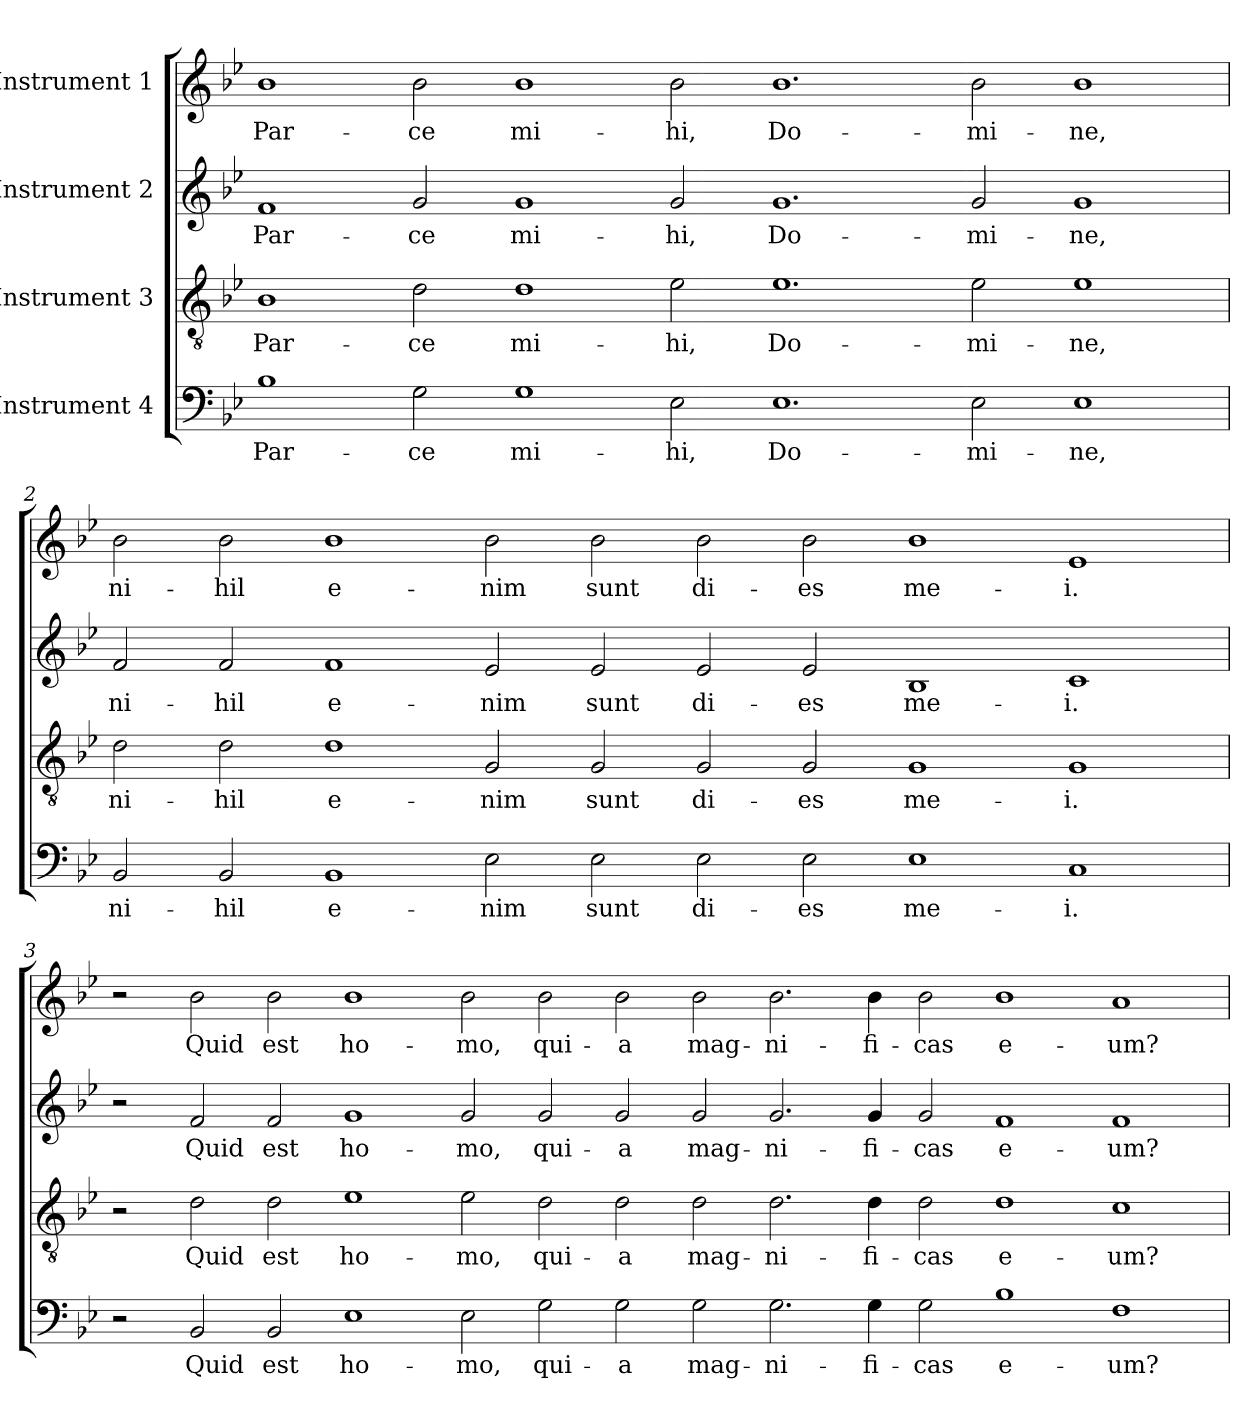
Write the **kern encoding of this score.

**kern	**text	**kern	**text	**kern	**text	**kern	**text
*part4	*part4	*part3	*part3	*part2	*part2	*part1	*part1
*staff4	*staff4	*staff3	*staff3	*staff2	*staff2	*staff1	*staff1
*I"Instrument 4	*	*I"Instrument 3	*	*I"Instrument 2	*	*I"Instrument 1	*
!!LO:PB:g=z
*stria5	*	*stria5	*	*stria5	*	*stria5	*
*clefF4	*	*clefGv2	*	*clefG2	*	*clefG2	*
*k[b-e-]	*	*k[b-e-]	*	*k[b-e-]	*	*k[b-e-]	*
*B-:	*	*B-:	*	*B-:	*	*B-:	*
=1	=1	=1	=1	=1	=1	=1	=1
!	!LO:LY:b:cj	!	!LO:LY:b:cj	!	!LO:LY:b:cj	!	!LO:LY:b:cj
1B-	Par-	1B-	Par-	1f	Par-	1b-	Par-
!	!LO:LY:b:cj	!	!LO:LY:b:cj	!	!LO:LY:b:cj	!	!LO:LY:b:cj
2G\	-ce	2d\	-ce	2g/	-ce	2b-\	-ce
!	!LO:LY:b:cj	!	!LO:LY:b:cj	!	!LO:LY:b:cj	!	!LO:LY:b:cj
1G	mi-	1d	mi-	1g	mi-	1b-	mi-
!	!LO:LY:b:cj	!	!LO:LY:b:cj	!	!LO:LY:b:cj	!	!LO:LY:b:cj
2E-\	-hi,	2e-\	-hi,	2g/	-hi,	2b-\	-hi,
!	!LO:LY:b:cj	!	!LO:LY:b:cj	!	!LO:LY:b:cj	!	!LO:LY:b:cj
1.E-	Do-	1.e-	Do-	1.g	Do-	1.b-	Do-
!	!LO:LY:b:cj	!	!LO:LY:b:cj	!	!LO:LY:b:cj	!	!LO:LY:b:cj
2E-\	-mi-	2e-\	-mi-	2g/	-mi-	2b-\	-mi-
!	!LO:LY:b:cj	!	!LO:LY:b:cj	!	!LO:LY:b:cj	!	!LO:LY:b:cj
1E-	-ne,	1e-	-ne,	1g	-ne,	1b-	-ne,
!!LO:LB:g=z
=2	=2	=2	=2	=2	=2	=2	=2
!	!LO:LY:b:cj	!	!LO:LY:b:cj	!	!LO:LY:b:cj	!	!LO:LY:b:cj
2BB-/	ni-	2d\	ni-	2f/	ni-	2b-\	ni-
!	!LO:LY:b:cj	!	!LO:LY:b:cj	!	!LO:LY:b:cj	!	!LO:LY:b:cj
2BB-/	-hil	2d\	-hil	2f/	-hil	2b-\	-hil
!	!LO:LY:b:rj	!	!LO:LY:b:rj	!	!LO:LY:b:rj	!	!LO:LY:b:rj
1BB-	e-	1d	e-	1f	e-	1b-	e-
!	!LO:LY:b:cj	!	!LO:LY:b:cj	!	!LO:LY:b:cj	!	!LO:LY:b:cj
2E-\	-nim	2G/	-nim	2e-/	-nim	2b-\	-nim
!	!LO:LY:b:cj	!	!LO:LY:b:cj	!	!LO:LY:b:cj	!	!LO:LY:b:cj
2E-\	sunt	2G/	sunt	2e-/	sunt	2b-\	sunt
!	!LO:LY:b:cj	!	!LO:LY:b:cj	!	!LO:LY:b:cj	!	!LO:LY:b:cj
2E-\	di-	2G/	di-	2e-/	di-	2b-\	di-
!	!LO:LY:b:cj	!	!LO:LY:b:cj	!	!LO:LY:b:cj	!	!LO:LY:b:cj
2E-\	-es	2G/	-es	2e-/	-es	2b-\	-es
!	!LO:LY:b:cj	!	!LO:LY:b:cj	!	!LO:LY:b:cj	!	!LO:LY:b:cj
1E-	me-	1G	me-	1B-	me-	1b-	me-
!	!LO:LY:b:cj	!	!LO:LY:b:cj	!	!LO:LY:b:cj	!	!LO:LY:b:cj
1C	-i.	1G	-i.	1c	-i.	1e-	-i.
!!LO:PB:g=z
=3	=3	=3	=3	=3	=3	=3	=3
2r	.	2r	.	2r	.	2r	.
!	!LO:LY:b:cj	!	!LO:LY:b:cj	!	!LO:LY:b:cj	!	!LO:LY:b:cj
2BB-/	Quid	2d\	Quid	2f/	Quid	2b-\	Quid
!	!LO:LY:b:cj	!	!LO:LY:b:cj	!	!LO:LY:b:cj	!	!LO:LY:b:cj
2BB-/	est	2d\	est	2f/	est	2b-\	est
!	!LO:LY:b:cj	!	!LO:LY:b:cj	!	!LO:LY:b:cj	!	!LO:LY:b:cj
1E-	ho-	1e-	ho-	1g	ho-	1b-	ho-
!	!LO:LY:b:cj	!	!LO:LY:b:cj	!	!LO:LY:b:cj	!	!LO:LY:b:cj
2E-\	-mo,	2e-\	-mo,	2g/	-mo,	2b-\	-mo,
!	!LO:LY:b:cj	!	!LO:LY:b:cj	!	!LO:LY:b:cj	!	!LO:LY:b:cj
2G\	qui-	2d\	qui-	2g/	qui-	2b-\	qui-
!	!LO:LY:b:cj	!	!LO:LY:b:cj	!	!LO:LY:b:cj	!	!LO:LY:b:cj
2G\	-a	2d\	-a	2g/	-a	2b-\	-a
!	!LO:LY:b:cj	!	!LO:LY:b:cj	!	!LO:LY:b:cj	!	!LO:LY:b:cj
2G\	mag-	2d\	mag-	2g/	mag-	2b-\	mag-
!	!LO:LY:b:cj	!	!LO:LY:b:cj	!	!LO:LY:b:cj	!	!LO:LY:b:cj
2.G\	-ni-	2.d\	-ni-	2.g/	-ni-	2.b-\	-ni-
!	!LO:LY:b:cj	!	!LO:LY:b:cj	!	!LO:LY:b:cj	!	!LO:LY:b:cj
4G\	-fi-	4d\	-fi-	4g/	-fi-	4b-\	-fi-
!	!LO:LY:b:cj	!	!LO:LY:b:cj	!	!LO:LY:b:cj	!	!LO:LY:b:cj
2G\	-cas	2d\	-cas	2g/	-cas	2b-\	-cas
!	!LO:LY:b:rj	!	!LO:LY:b:rj	!	!LO:LY:b:rj	!	!LO:LY:b:rj
1B-	e-	1d	e-	1f	e-	1b-	e-
!	!LO:LY:b:cj	!	!LO:LY:b:cj	!	!LO:LY:b:cj	!	!LO:LY:b:cj
1F	-um?	1c	-um?	1f	-um?	1a	-um?
=	=	=	=	=	=	=	=
*-	*-	*-	*-	*-	*-	*-	*-
